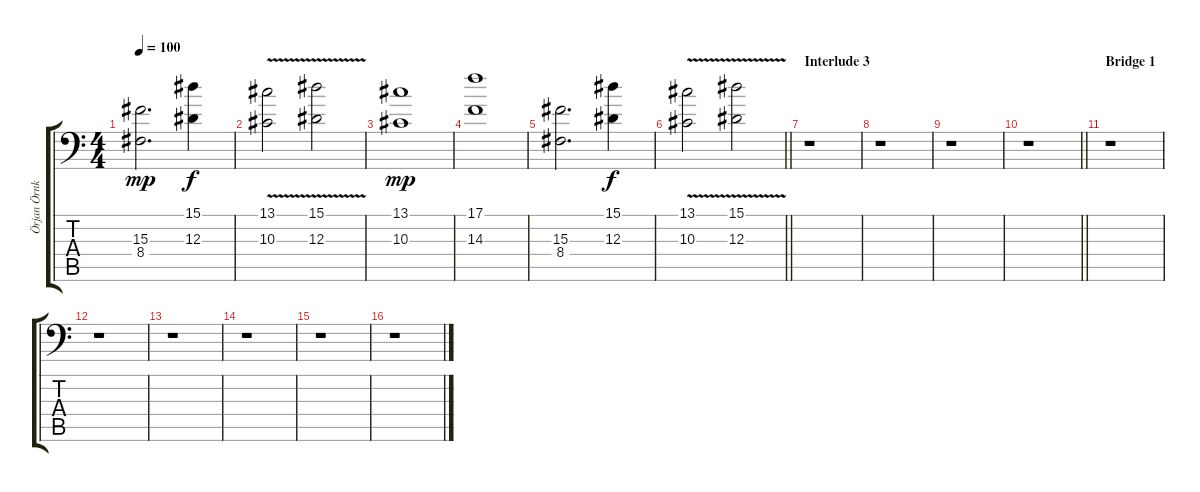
\track ("Örjan Örnkloo" "Örjan Örnk") {instrument pad3polysynth}
\staff {score tabs}
\tuning (C4 G3 Eb3 Bb2 F2 Bb1) {hide}
\ts (4 4)
\tempo 100
\clef f4
\ks c
(15.3 8.4).2{d dy mp} (15.1 12.3).4{dy f} |
(13.1{v} 10.3{v}).2 (15.1{v} 12.3{v}).2 |
(13.1 10.3).1{dy mp} |
(17.1 14.3).1 |
(15.3 8.4).2{d} (15.1 12.3).4{dy f} |
\barLineRight lightlight
(13.1{v} 10.3{v}).2 (15.1{v} 12.3{v}).2 |
\section ("" "Interlude 3")
r.1 |
r.1 |
r.1 |
\barLineRight lightlight
r.1 |
\section ("" "Bridge 1")
r.1 |
r.1 |
r.1 |
r.1 |
r.1 |
r.1
